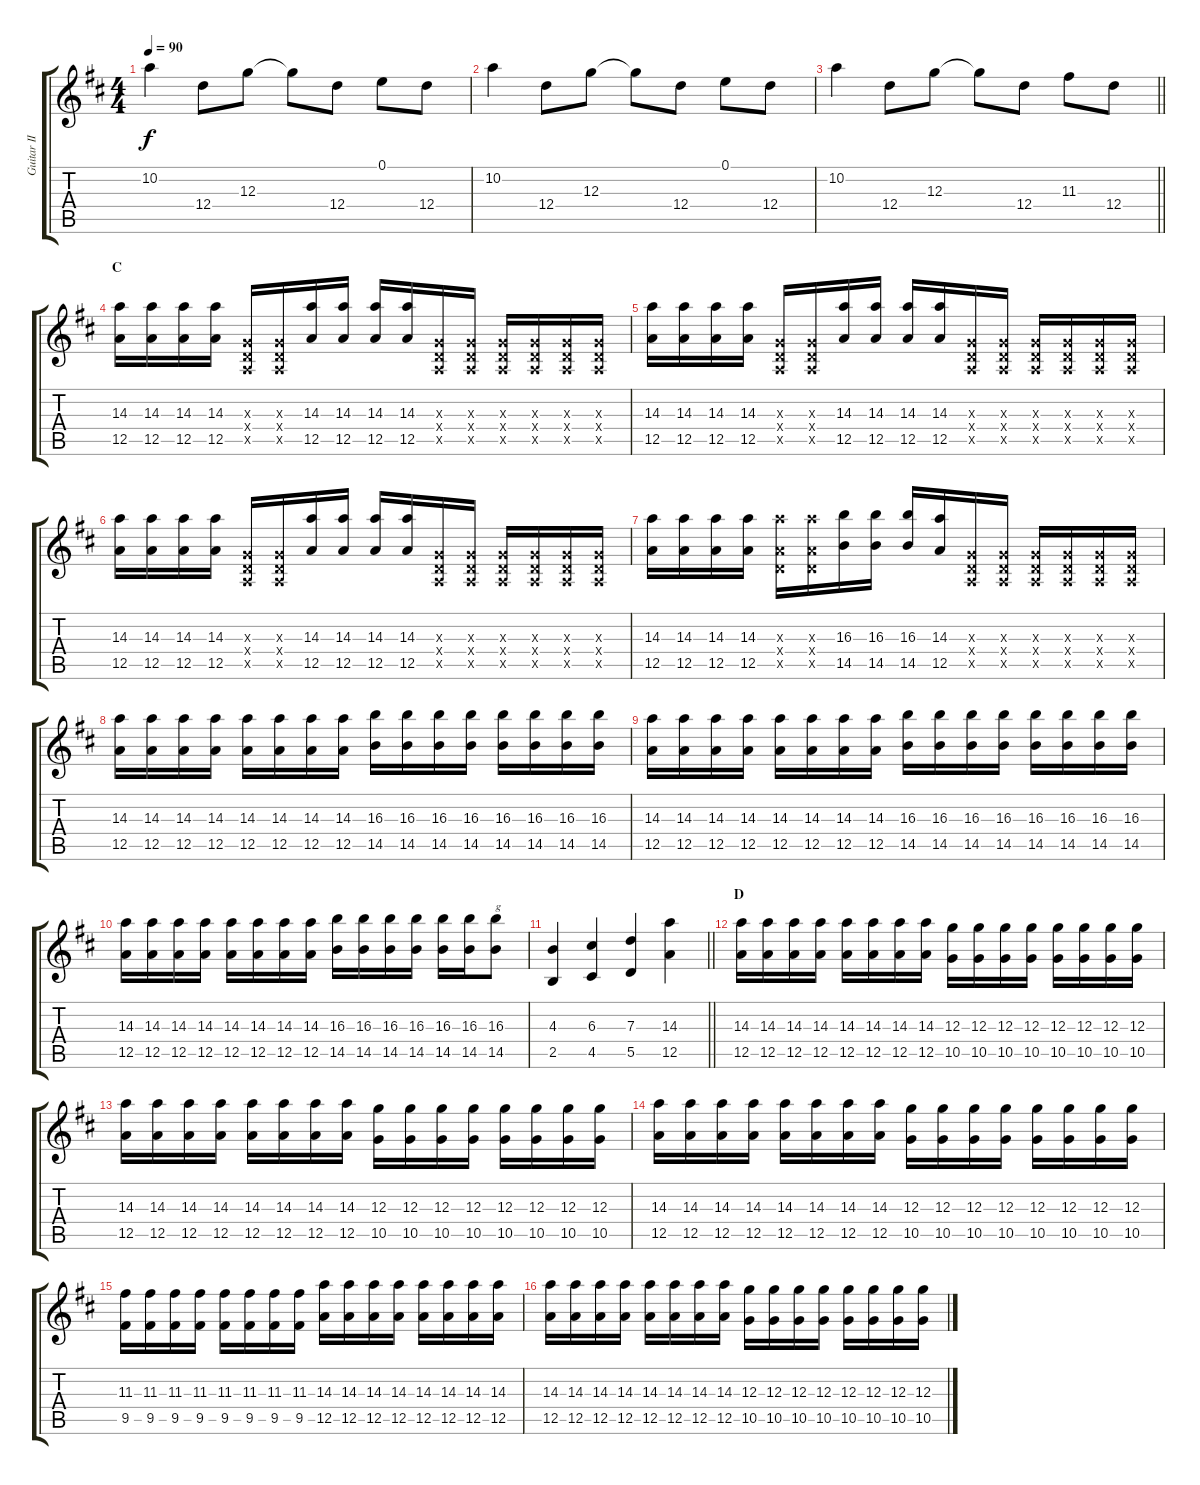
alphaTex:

\track ("Guitar II" "Guitar II") {instrument distortionguitar}
\staff {score tabs}
\tuning (E4 B3 G3 D3 A2 E2) {hide}
\ts (4 4)
\tempo 90
\clef g2
\ks d
10.2.4{dy f} 12.4.8 12.3.8 12.3{t}.8 12.4.8 0.1.8 12.4.8 |
10.2.4 12.4.8 12.3.8 12.3{t}.8 12.4.8 0.1.8 12.4.8 |
\barLineRight lightlight
10.2.4 12.4.8 12.3.8 12.3{t}.8 12.4.8 11.3.8 12.4.8 |
\section ("" "C")
(14.3 12.5).16 (14.3 12.5).16 (14.3 12.5).16 (14.3 12.5).16 (0.3{x} 0.4{x} 0.5{x}).16 (0.3{x} 0.4{x} 0.5{x}).16 (14.3 12.5).16 (14.3 12.5).16 (14.3 12.5).16 (14.3 12.5).16 (0.3{x} 0.4{x} 0.5{x}).16 (0.3{x} 0.4{x} 0.5{x}).16 (0.3{x} 0.4{x} 0.5{x}).16 (0.3{x} 0.4{x} 0.5{x}).16 (0.3{x} 0.4{x} 0.5{x}).16 (0.3{x} 0.4{x} 0.5{x}).16 |
(14.3 12.5).16 (14.3 12.5).16 (14.3 12.5).16 (14.3 12.5).16 (0.3{x} 0.4{x} 0.5{x}).16 (0.3{x} 0.4{x} 0.5{x}).16 (14.3 12.5).16 (14.3 12.5).16 (14.3 12.5).16 (14.3 12.5).16 (0.3{x} 0.4{x} 0.5{x}).16 (0.3{x} 0.4{x} 0.5{x}).16 (0.3{x} 0.4{x} 0.5{x}).16 (0.3{x} 0.4{x} 0.5{x}).16 (0.3{x} 0.4{x} 0.5{x}).16 (0.3{x} 0.4{x} 0.5{x}).16 |
(14.3 12.5).16 (14.3 12.5).16 (14.3 12.5).16 (14.3 12.5).16 (0.3{x} 0.4{x} 0.5{x}).16 (0.3{x} 0.4{x} 0.5{x}).16 (14.3 12.5).16 (14.3 12.5).16 (14.3 12.5).16 (14.3 12.5).16 (0.3{x} 0.4{x} 0.5{x}).16 (0.3{x} 0.4{x} 0.5{x}).16 (0.3{x} 0.4{x} 0.5{x}).16 (0.3{x} 0.4{x} 0.5{x}).16 (0.3{x} 0.4{x} 0.5{x}).16 (0.3{x} 0.4{x} 0.5{x}).16 |
(14.3 12.5).16 (14.3 12.5).16 (14.3 12.5).16 (14.3 12.5).16 (14.3{x} 0.4{x} 12.5{x}).16 (14.3{x} 0.4{x} 12.5{x}).16 (16.3 14.5).16 (16.3 14.5).16 (16.3 14.5).16 (14.3 12.5).16 (0.3{x} 0.4{x} 0.5{x}).16 (0.3{x} 0.4{x} 0.5{x}).16 (0.3{x} 0.4{x} 0.5{x}).16 (0.3{x} 0.4{x} 0.5{x}).16 (0.3{x} 0.4{x} 0.5{x}).16 (0.3{x} 0.4{x} 0.5{x}).16 |
(14.3 12.5).16 (14.3 12.5).16 (14.3 12.5).16 (14.3 12.5).16 (14.3 12.5).16 (14.3 12.5).16 (14.3 12.5).16 (14.3 12.5).16 (16.3 14.5).16 (16.3 14.5).16 (16.3 14.5).16 (16.3 14.5).16 (16.3 14.5).16 (16.3 14.5).16 (16.3 14.5).16 (16.3 14.5).16 |
(14.3 12.5).16 (14.3 12.5).16 (14.3 12.5).16 (14.3 12.5).16 (14.3 12.5).16 (14.3 12.5).16 (14.3 12.5).16 (14.3 12.5).16 (16.3 14.5).16 (16.3 14.5).16 (16.3 14.5).16 (16.3 14.5).16 (16.3 14.5).16 (16.3 14.5).16 (16.3 14.5).16 (16.3 14.5).16 |
(14.3 12.5).16 (14.3 12.5).16 (14.3 12.5).16 (14.3 12.5).16 (14.3 12.5).16 (14.3 12.5).16 (14.3 12.5).16 (14.3 12.5).16 (16.3 14.5).16 (16.3 14.5).16 (16.3 14.5).16 (16.3 14.5).16 (16.3 14.5).16 (16.3 14.5).16 (16.3 14.5).8{txt "g"} |
\barLineRight lightlight
(4.3 2.5).4 (6.3 4.5).4 (7.3 5.5).4 (14.3 12.5).4 |
\section ("" "D")
(14.3 12.5).16 (14.3 12.5).16 (14.3 12.5).16 (14.3 12.5).16 (14.3 12.5).16 (14.3 12.5).16 (14.3 12.5).16 (14.3 12.5).16 (12.3 10.5).16 (12.3 10.5).16 (12.3 10.5).16 (12.3 10.5).16 (12.3 10.5).16 (12.3 10.5).16 (12.3 10.5).16 (12.3 10.5).16 |
(14.3 12.5).16 (14.3 12.5).16 (14.3 12.5).16 (14.3 12.5).16 (14.3 12.5).16 (14.3 12.5).16 (14.3 12.5).16 (14.3 12.5).16 (12.3 10.5).16 (12.3 10.5).16 (12.3 10.5).16 (12.3 10.5).16 (12.3 10.5).16 (12.3 10.5).16 (12.3 10.5).16 (12.3 10.5).16 |
(14.3 12.5).16 (14.3 12.5).16 (14.3 12.5).16 (14.3 12.5).16 (14.3 12.5).16 (14.3 12.5).16 (14.3 12.5).16 (14.3 12.5).16 (12.3 10.5).16 (12.3 10.5).16 (12.3 10.5).16 (12.3 10.5).16 (12.3 10.5).16 (12.3 10.5).16 (12.3 10.5).16 (12.3 10.5).16 |
(11.3 9.5).16 (11.3 9.5).16 (11.3 9.5).16 (11.3 9.5).16 (11.3 9.5).16 (11.3 9.5).16 (11.3 9.5).16 (11.3 9.5).16 (14.3 12.5).16 (14.3 12.5).16 (14.3 12.5).16 (14.3 12.5).16 (14.3 12.5).16 (14.3 12.5).16 (14.3 12.5).16 (14.3 12.5).16 |
(14.3 12.5).16 (14.3 12.5).16 (14.3 12.5).16 (14.3 12.5).16 (14.3 12.5).16 (14.3 12.5).16 (14.3 12.5).16 (14.3 12.5).16 (12.3 10.5).16 (12.3 10.5).16 (12.3 10.5).16 (12.3 10.5).16 (12.3 10.5).16 (12.3 10.5).16 (12.3 10.5).16 (12.3 10.5).16
